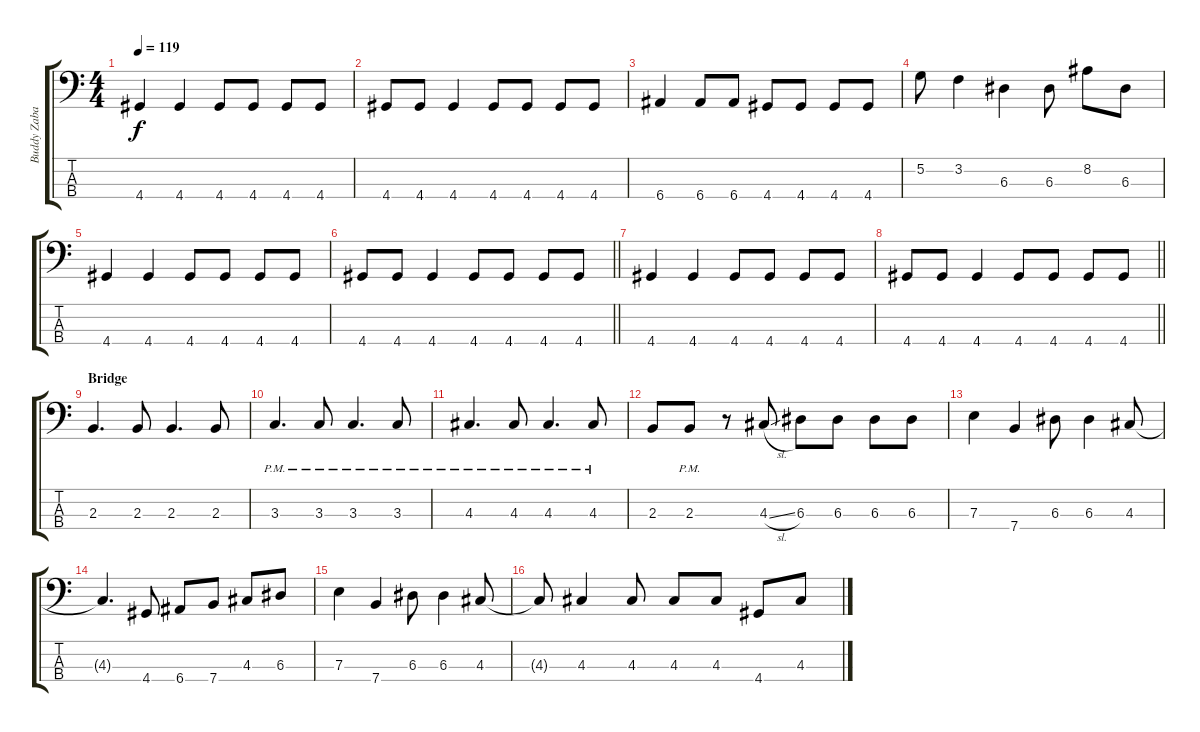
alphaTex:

\track ("Buddy Zabala(Bass)" "Buddy Zaba") {instrument electricbassfinger}
\staff {score tabs}
\tuning (G2 D2 A1 E1) {hide}
\ts (4 4)
\tempo 119
\clef f4
\ks c
4.4.4{dy f} 4.4.4 4.4.8 4.4.8 4.4.8 4.4.8 |
4.4.8 4.4.8 4.4.4 4.4.8 4.4.8 4.4.8 4.4.8 |
6.4.4 6.4.8 6.4.8 4.4.8 4.4.8 4.4.8 4.4.8 |
5.2.8 3.2.4 6.3.4 6.3.8 8.2.8 6.3.8 |
4.4.4 4.4.4 4.4.8 4.4.8 4.4.8 4.4.8 |
\barLineRight lightlight
4.4.8 4.4.8 4.4.4 4.4.8 4.4.8 4.4.8 4.4.8 |
4.4.4 4.4.4 4.4.8 4.4.8 4.4.8 4.4.8 |
\barLineRight lightlight
4.4.8 4.4.8 4.4.4 4.4.8 4.4.8 4.4.8 4.4.8 |
\section ("" "Bridge")
2.3.4{d} 2.3.8 2.3.4{d} 2.3.8 |
3.3{pm}.4{d} 3.3{pm}.8 3.3{pm}.4{d} 3.3{pm}.8 |
4.3{pm}.4{d} 4.3{pm}.8 4.3{pm}.4{d} 4.3{pm}.8 |
2.3.8 2.3{pm}.8 r.8 4.3{sl}.8 6.3.8 6.3.8 6.3.8 6.3.8 |
7.3.4 7.4.4 6.3.8 6.3.4 4.3.8 |
4.3{t}.4{d} 4.4.8 6.4.8 7.4.8 4.3.8 6.3.8 |
7.3.4 7.4.4 6.3.8 6.3.4 4.3.8 |
4.3{t}.8 4.3.4 4.3.8 4.3.8 4.3.8 4.4.8 4.3.8
